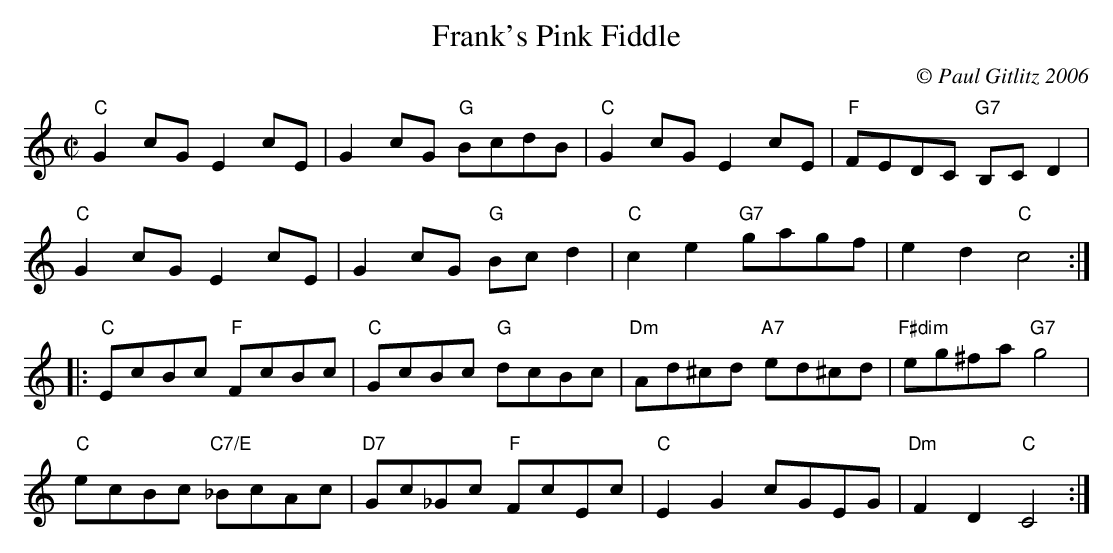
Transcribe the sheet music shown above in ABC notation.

X:1
T:Frank's Pink Fiddle
M:C|
C:© Paul Gitlitz 2006
K:C
"C"G2cG E2cE|G2cG "G"BcdB|"C"G2cG E2cE|"F"FEDC "G7"B,CD2|!
"C"G2cG E2cE|G2cG "G"Bcd2|"C"c2e2"G7"gagf|e2d2"C"c4:|!
|:"C"EcBc "F"FcBc|"C"GcBc "G"dcBc|"Dm"Ad^cd  "A7"ed^cd|"F#dim"eg^fa "G7"g4|!
"C"ecBc "C7/E"_BcAc| "D7"Gc_Gc "F"FcEc|"C"E2G2 cGEG|"Dm"F2D2"C"C4:|]
